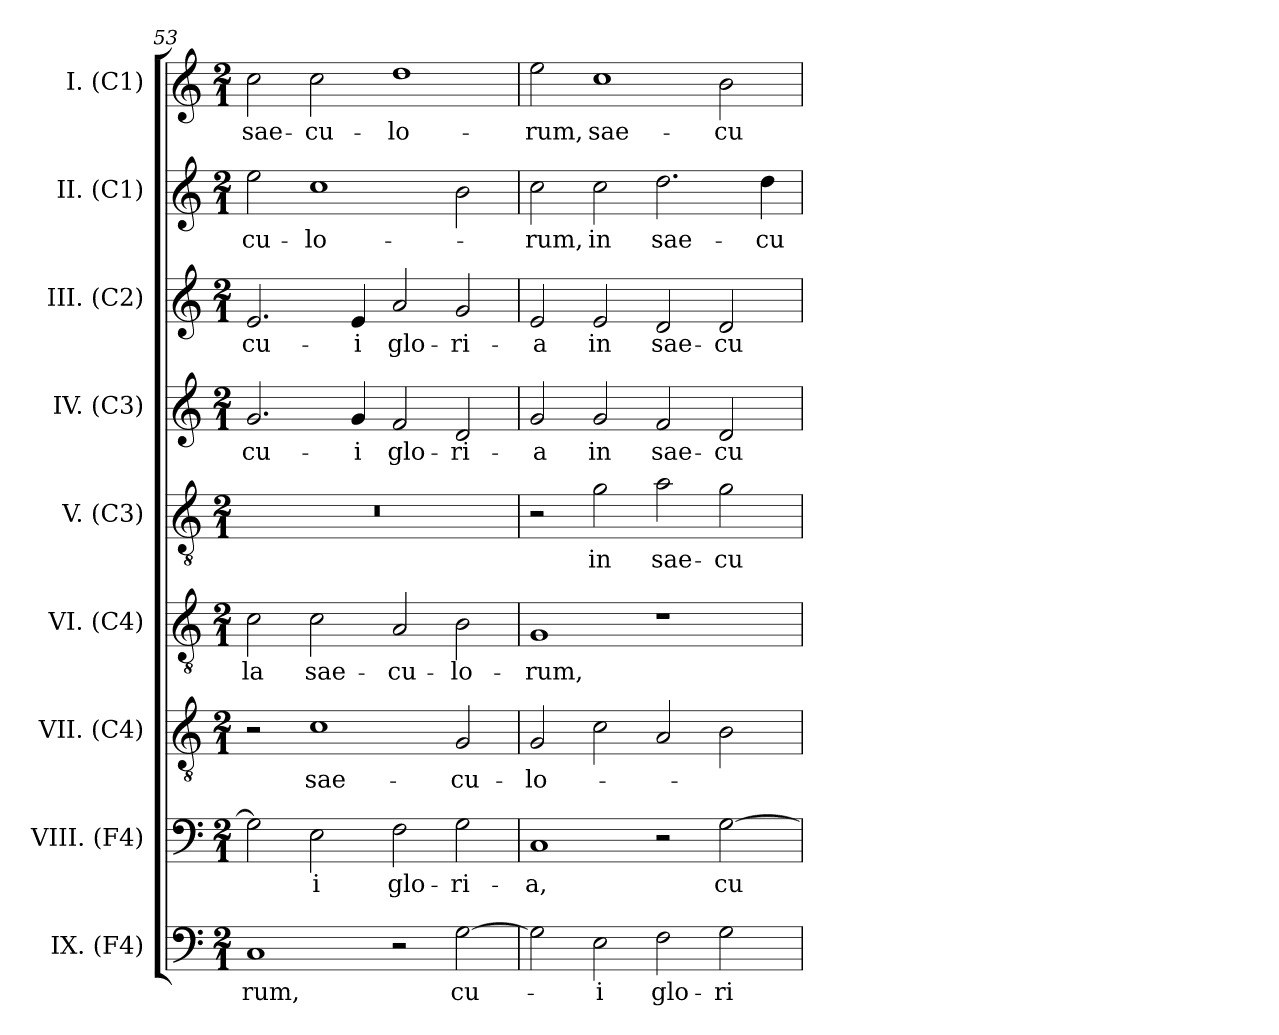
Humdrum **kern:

**kern	**text	**kern	**text	**kern	**text	**kern	**text	**kern	**text	**kern	**text	**kern	**text	**kern	**text	**kern	**text
*part9	*part9	*part8	*part8	*part7	*part7	*part6	*part6	*part5	*part5	*part4	*part4	*part3	*part3	*part2	*part2	*part1	*part1
*staff9	*staff9	*staff8	*staff8	*staff7	*staff7	*staff6	*staff6	*staff5	*staff5	*staff4	*staff4	*staff3	*staff3	*staff2	*staff2	*staff1	*staff1
*I"IX. (F4)	*	*I"VIII. (F4)	*	*I"VII. (C4)	*	*I"VI. (C4)	*	*I"V. (C3)	*	*I"IV. (C3)	*	*I"III. (C2)	*	*I"II. (C1)	*	*I"I. (C1)	*
*I'IX.	*	*I'VIII.	*	*I'VII.	*	*I'VI.	*	*I'V.	*	*I'IV.	*	*I'III.	*	*I'II.	*	*I'I.	*
*clefF4	*	*clefF4	*	*clefGv2	*	*clefGv2	*	*clefGv2	*	*clefG2	*	*clefG2	*	*clefG2	*	*clefG2	*
*	*	*	*	*	*	*	*	*ITrd7c12	*	*	*	*	*	*	*	*	*
*k[]	*	*k[]	*	*k[]	*	*k[]	*	*k[]	*	*k[]	*	*k[]	*	*k[]	*	*k[]	*
*C:	*	*C:	*	*C:	*	*C:	*	*C:	*	*C:	*	*C:	*	*C:	*	*C:	*
*M2/1	*	*M2/1	*	*M2/1	*	*M2/1	*	*M2/1	*	*M2/1	*	*M2/1	*	*M2/1	*	*M2/1	*
=53	=53	=53	=53	=53	=53	=53	=53	=53	=53	=53	=53	=53	=53	=53	=53	=53	=53
!	!LO:LY:b:color=#000000	!	!	!	!	!	!	!	!	!	!	!	!	!	!	!	!
!	!	!	!	!	!	!	!LO:LY:b:color=#000000	!LO:N:vis=1	!	!	!	!	!	!	!	!	!
!	!	!	!	!	!	!	!	!	!	!	!LO:LY:b:color=#000000	!	!	!	!	!	!
!	!	!	!	!	!	!	!	!	!	!	!	!	!LO:LY:b:color=#000000	!	!	!	!
!	!	!	!	!	!	!	!	!	!	!	!	!	!	!	!LO:LY:b:color=#000000	!	!
!	!	!	!	!	!	!	!	!	!	!	!	!	!	!	!	!	!LO:LY:b:color=#000000
1Ci	-rum,	2Gi\]	.	2r	.	2ci\	-la	0r	.	2.gi/	cu-	2.ei/	cu-	2eei\	-cu-	2cci\	sae-
!	!	!	!LO:LY:b:color=#000000	!	!	!	!	!	!	!	!	!	!	!	!	!	!
!	!	!	!	!	!LO:LY:b:color=#000000	!	!	!	!	!	!	!	!	!	!	!	!
!	!	!	!	!	!	!	!LO:LY:b:color=#000000	!	!	!	!	!	!	!	!	!	!
!	!	!	!	!	!	!	!	!	!	!	!	!	!	!	!LO:LY:b:color=#000000	!	!
!	!	!	!	!	!	!	!	!	!	!	!	!	!	!	!	!	!LO:LY:b:color=#000000
.	.	2Ei\	-i	1ci	sae-	2ci\	sae-	.	.	.	.	.	.	1cci	-lo-	2cci\	-cu-
!	!	!	!	!	!	!	!	!	!	!	!LO:LY:b:color=#000000	!	!	!	!	!	!
!	!	!	!	!	!	!	!	!	!	!	!	!	!LO:LY:b:color=#000000	!	!	!	!
.	.	.	.	.	.	.	.	.	.	4gi/	-i	4ei/	-i	.	.	.	.
!	!	!	!LO:LY:b:color=#000000	!	!	!	!	!	!	!	!	!	!	!	!	!	!
!	!	!	!	!	!	!	!LO:LY:b:color=#000000	!	!	!	!	!	!	!	!	!	!
!	!	!	!	!	!	!	!	!	!	!	!LO:LY:b:color=#000000	!	!	!	!	!	!
!	!	!	!	!	!	!	!	!	!	!	!	!	!LO:LY:b:color=#000000	!	!	!	!
!	!	!	!	!	!	!	!	!	!	!	!	!	!	!	!	!	!LO:LY:b:color=#000000
2r	.	2Fi\	glo-	.	.	2Ai/	-cu-	.	.	2fi/	glo-	2ai/	glo-	.	.	1ddi	-lo-
!	!LO:LY:b:color=#000000	!	!	!	!	!	!	!	!	!	!	!	!	!	!	!	!
!	!	!	!LO:LY:b:color=#000000	!	!	!	!	!	!	!	!	!	!	!	!	!	!
!	!	!	!	!	!LO:LY:b:color=#000000	!	!	!	!	!	!	!	!	!	!	!	!
!	!	!	!	!	!	!	!LO:LY:b:color=#000000	!	!	!	!	!	!	!	!	!	!
!	!	!	!	!	!	!	!	!	!	!	!LO:LY:b:color=#000000	!	!	!	!	!	!
!	!	!	!	!	!	!	!	!	!	!	!	!	!LO:LY:b:color=#000000	!	!	!	!
[2Gi\	cu-	2Gi\	-ri-	2Gi/	-cu-	2Bi\	-lo-	.	.	2di/	-ri-	2gi/	-ri-	2bi\	.	.	.
=54	=54	=54	=54	=54	=54	=54	=54	=54	=54	=54	=54	=54	=54	=54	=54	=54	=54
!	!	!	!LO:LY:b:color=#000000	!	!	!	!	!	!	!	!	!	!	!	!	!	!
!	!	!	!	!	!LO:LY:b:color=#000000	!	!	!	!	!	!	!	!	!	!	!	!
!	!	!	!	!	!	!	!LO:LY:b:color=#000000	!	!	!	!	!	!	!	!	!	!
!	!	!	!	!	!	!	!	!	!	!	!LO:LY:b:color=#000000	!	!	!	!	!	!
!	!	!	!	!	!	!	!	!	!	!	!	!	!LO:LY:b:color=#000000	!	!	!	!
!	!	!	!	!	!	!	!	!	!	!	!	!	!	!	!LO:LY:b:color=#000000	!	!
!	!	!	!	!	!	!	!	!	!	!	!	!	!	!	!	!	!LO:LY:b:color=#000000
2Gi\]	.	1Ci	-a,	2Gi/	-lo-	1Gi	-rum,	2r	.	2gi/	-a	2ei/	-a	2cci\	-rum,	2eei\	-rum,
!	!LO:LY:b:color=#000000	!	!	!	!	!	!	!	!	!	!	!	!	!	!	!	!
!	!	!	!	!	!	!	!	!	!LO:LY:b:color=#000000	!	!	!	!	!	!	!	!
!	!	!	!	!	!	!	!	!	!	!	!LO:LY:b:color=#000000	!	!	!	!	!	!
!	!	!	!	!	!	!	!	!	!	!	!	!	!LO:LY:b:color=#000000	!	!	!	!
!	!	!	!	!	!	!	!	!	!	!	!	!	!	!	!LO:LY:b:color=#000000	!	!
!	!	!	!	!	!	!	!	!	!	!	!	!	!	!	!	!	!LO:LY:b:color=#000000
2Ei\	-i	.	.	2ci\	.	.	.	2Gi\	in	2gi/	in	2ei/	in	2cci\	in	1cci	sae-
!	!LO:LY:b:color=#000000	!	!	!	!	!	!	!	!	!	!	!	!	!	!	!	!
!	!	!	!	!	!	!	!	!	!LO:LY:b:color=#000000	!	!	!	!	!	!	!	!
!	!	!	!	!	!	!	!	!	!	!	!LO:LY:b:color=#000000	!	!	!	!	!	!
!	!	!	!	!	!	!	!	!	!	!	!	!	!LO:LY:b:color=#000000	!	!	!	!
!	!	!	!	!	!	!	!	!	!	!	!	!	!	!	!LO:LY:b:color=#000000	!	!
2Fi\	glo-	2r	.	2Ai/	.	1r	.	2Ai\	sae-	2fi/	sae-	2di/	sae-	2.ddi\	sae-	.	.
!	!LO:LY:b:color=#000000	!	!	!	!	!	!	!	!	!	!	!	!	!	!	!	!
!	!	!	!LO:LY:b:color=#000000	!	!	!	!	!	!	!	!	!	!	!	!	!	!
!	!	!	!	!	!	!	!	!	!LO:LY:b:color=#000000	!	!	!	!	!	!	!	!
!	!	!	!	!	!	!	!	!	!	!	!LO:LY:b:color=#000000	!	!	!	!	!	!
!	!	!	!	!	!	!	!	!	!	!	!	!	!LO:LY:b:color=#000000	!	!	!	!
!	!	!	!	!	!	!	!	!	!	!	!	!	!	!	!	!	!LO:LY:b:color=#000000
2Gi\	-ri-	[2Gi\	cu-	2Bi\	.	.	.	2Gi\	-cu-	2di/	-cu-	2di/	-cu-	.	.	2bi\	-cu-
!	!	!	!	!	!	!	!	!	!	!	!	!	!	!	!LO:LY:b:color=#000000	!	!
.	.	.	.	.	.	.	.	.	.	.	.	.	.	4ddi\	-cu-	.	.
=	=	=	=	=	=	=	=	=	=	=	=	=	=	=	=	=	=
*-	*-	*-	*-	*-	*-	*-	*-	*-	*-	*-	*-	*-	*-	*-	*-	*-	*-
